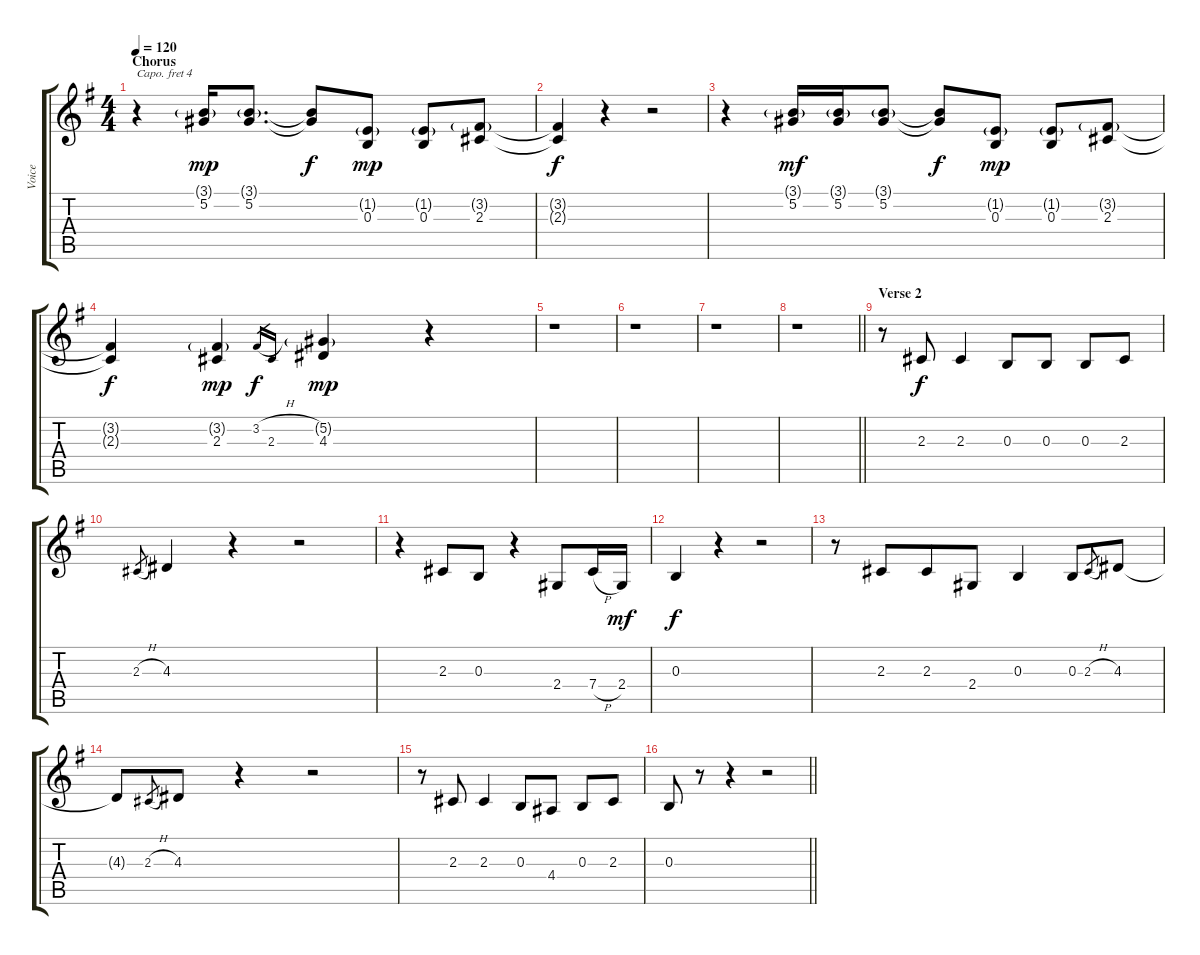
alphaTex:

\track ("Voice" "Voice") {instrument tenorsax}
\staff {score tabs}
\capo 4
\tuning (E4 B3 G3 D3 A2 E2) {hide}
\ts (4 4)
\section ("" "Chorus")
\tempo 120
\clef g2
\ks g
r.4{dy f} (3.1{g} 5.2).16{dy mp} (3.1{g} 5.2).8{d} (3.1{t} 5.2{t}).8{dy f} (1.2{g} 0.3).8{dy mp} (1.2{g} 0.3).8 (3.2{g} 2.3).8 |
(3.2{t} 2.3{t}).4{dy f} r.4 r.2 |
r.4 (3.1{g} 5.2).16{dy mf} (3.1{g} 5.2).16 (3.1{g} 5.2).8 (3.1{t} 5.2{t}).8{dy f} (1.2{g} 0.3).8{dy mp} (1.2{g} 0.3).8 (3.2{g} 2.3).8 |
(3.2{t} 2.3{t}).4{dy f} (3.2{g} 2.3).4{dy mp} 3.2{h}.16{gr dy f} 2.3.16{gr} (5.2{g} 4.3).4{dy mp} r.4 |
r.1 |
r.1 |
r.1 |
\barLineRight lightlight
r.1 |
\section ("" "Verse 2")
r.8 2.3.8{dy f} 2.3.4 0.3.8 0.3.8 0.3.8 2.3.8 |
2.3{h}.8{gr} 4.3.4 r.4 r.2 |
r.4 2.3.8 0.3.8 r.4 2.4.8 7.4{h}.16 2.4.16{dy mf} |
0.3.4{dy f} r.4 r.2 |
r.8 2.3.8{beam merge} 2.3.8 2.4.8 0.3.4 0.3.8 2.3{h}.8{gr} 4.3.8 |
4.3{t}.8 2.3{h}.8{gr} 4.3.8 r.4 r.2 |
r.8 2.3.8 2.3.4 0.3.8 4.4.8 0.3.8 2.3.8 |
\barLineRight lightlight
0.3.8 r.8 r.4 r.2
